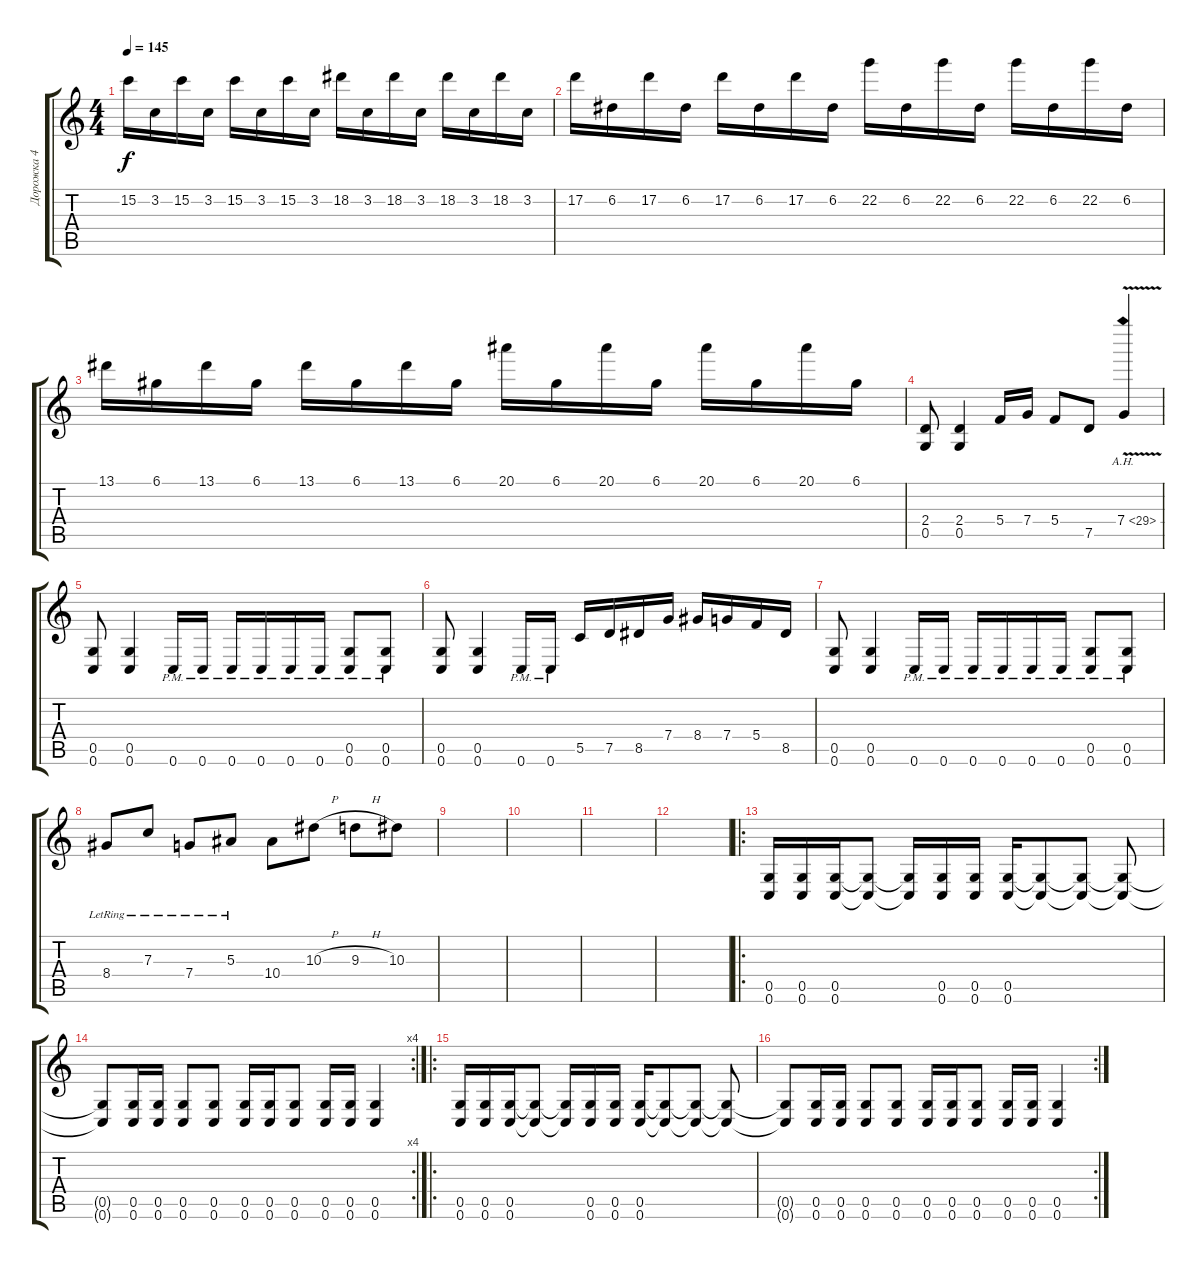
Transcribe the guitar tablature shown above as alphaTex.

\track ("Дорожка 4" "Дорожка 4") {instrument distortionguitar}
\staff {score tabs}
\tuning (D4 A3 F3 C3 G2 C2) {hide}
\ts (4 4)
\tempo 145
\clef g2
\ks c
15.2.16{dy f} 3.2.16 15.2.16 3.2.16 15.2.16 3.2.16 15.2.16 3.2.16 18.2.16 3.2.16 18.2.16 3.2.16 18.2.16 3.2.16 18.2.16 3.2.16 |
17.2.16 6.2.16 17.2.16 6.2.16 17.2.16 6.2.16 17.2.16 6.2.16 22.2.16 6.2.16 22.2.16 6.2.16 22.2.16 6.2.16 22.2.16 6.2.16 |
13.1.16 6.1.16 13.1.16 6.1.16 13.1.16 6.1.16 13.1.16 6.1.16 20.1.16 6.1.16 20.1.16 6.1.16 20.1.16 6.1.16 20.1.16 6.1.16 |
(2.4 0.5).8 (2.4 0.5).4 5.4.16 7.4.16 5.4.8 7.5.8 7.4{ah 22 v}.4 |
(0.5 0.6).8 (0.5 0.6).4 0.6{pm}.16 0.6{pm}.16 0.6{pm}.16 0.6{pm}.16 0.6{pm}.16 0.6{pm}.16 (0.5 0.6{pm}).8 (0.5 0.6{pm}).8 |
(0.5 0.6).8 (0.5 0.6).4 0.6{pm}.16 0.6{pm}.16 5.5.16 7.5.16 8.5.16 7.4.16 8.4.16 7.4.16 5.4.16 8.5.16 |
(0.5 0.6).8 (0.5 0.6).4 0.6{pm}.16 0.6{pm}.16 0.6{pm}.16 0.6{pm}.16 0.6{pm}.16 0.6{pm}.16 (0.5 0.6{pm}).8 (0.5 0.6{pm}).8 |
8.4{lr}.8 7.3{lr}.8 7.4{lr}.8 5.3{lr}.8 10.4.8 10.3{h}.8 9.3{h}.8 10.3.8 |
|
|
|
|
\ro
(0.5 0.6).16 (0.5 0.6).16 (0.5 0.6).16 (0.5{t} 0.6{t}).8 (0.5{t} 0.6{t}).16 (0.5 0.6).16 (0.5 0.6).16 (0.5 0.6).16 (0.5{t} 0.6{t}).8 (0.5{t} 0.6{t}).8 (0.5{t} 0.6{t}).8 |
\rc 4
(0.5{t} 0.6{t}).8 (0.5 0.6).16 (0.5 0.6).16 (0.5 0.6).8 (0.5 0.6).8 (0.5 0.6).16 (0.5 0.6).16 (0.5 0.6).8 (0.5 0.6).16 (0.5 0.6).16 (0.5 0.6).4 |
\ro
(0.5 0.6).16 (0.5 0.6).16 (0.5 0.6).16 (0.5{t} 0.6{t}).8 (0.5{t} 0.6{t}).16 (0.5 0.6).16 (0.5 0.6).16 (0.5 0.6).16 (0.5{t} 0.6{t}).8 (0.5{t} 0.6{t}).8 (0.5{t} 0.6{t}).8 |
\rc 2
(0.5{t} 0.6{t}).8 (0.5 0.6).16 (0.5 0.6).16 (0.5 0.6).8 (0.5 0.6).8 (0.5 0.6).16 (0.5 0.6).16 (0.5 0.6).8 (0.5 0.6).16 (0.5 0.6).16 (0.5 0.6).4
